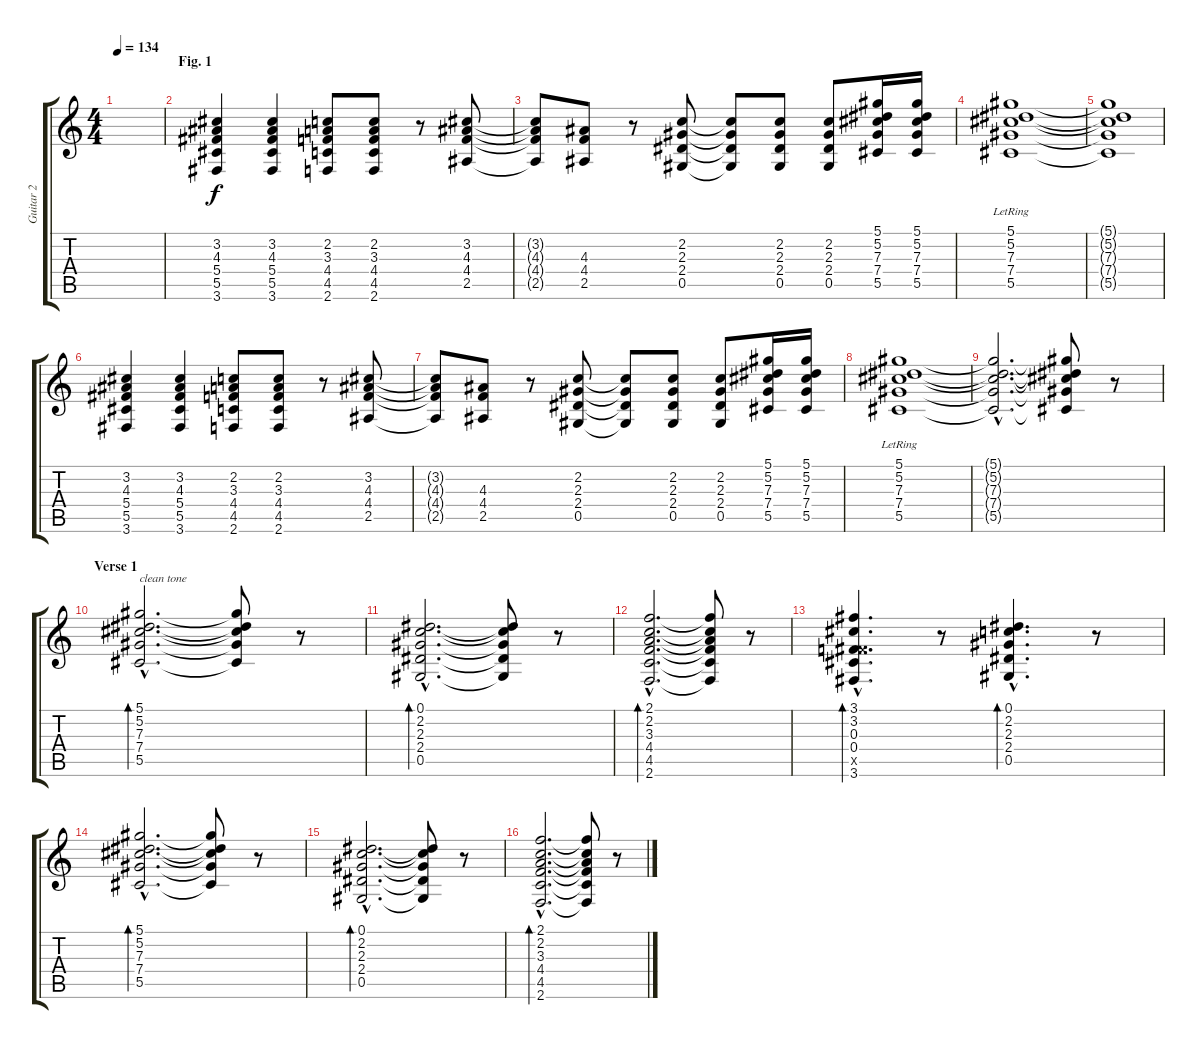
\track ("Guitar 2" "Guitar 2") {instrument distortionguitar}
\staff {score tabs}
\tuning (Eb4 Bb3 Gb3 Db3 Ab2 Eb2) {hide}
\ts (4 4)
\tempo 134
\clef g2
\ks c
|
\section ("" "Fig. 1")
(3.2 4.3 5.4 5.5 3.6).4 (3.2 4.3 5.4 5.5 3.6).4 (2.2 3.3 4.4 4.5 2.6).8 (2.2 3.3 4.4 4.5 2.6).8 r.8 (3.2 4.3 4.4 2.5).8 |
(3.2{t} 4.3{t} 4.4{t} 2.5{t}).8 (4.3 4.4 2.5).8 r.8 (2.2 2.3 2.4 0.5).8 (2.2{t} 2.3{t} 2.4{t} 0.5{t}).8 (2.2 2.3 2.4 0.5).8 (2.2 2.3 2.4 0.5).8 (5.1 5.2 7.3 7.4 5.5).16 (5.1 5.2 7.3 7.4 5.5).16 |
(5.1{lr} 5.2{lr} 7.3{lr} 7.4{lr} 5.5{lr}).1 |
(5.1{t} 5.2{t} 7.3{t} 7.4{t} 5.5{t}).1 |
(3.2 4.3 5.4 5.5 3.6).4 (3.2 4.3 5.4 5.5 3.6).4 (2.2 3.3 4.4 4.5 2.6).8 (2.2 3.3 4.4 4.5 2.6).8 r.8 (3.2 4.3 4.4 2.5).8 |
(3.2{t} 4.3{t} 4.4{t} 2.5{t}).8 (4.3 4.4 2.5).8 r.8 (2.2 2.3 2.4 0.5).8 (2.2{t} 2.3{t} 2.4{t} 0.5{t}).8 (2.2 2.3 2.4 0.5).8 (2.2 2.3 2.4 0.5).8 (5.1 5.2 7.3 7.4 5.5).16 (5.1 5.2 7.3 7.4 5.5).16 |
(5.1{lr} 5.2{lr} 7.3{lr} 7.4{lr} 5.5{lr}).1 |
(5.1{hac t} 5.2{hac t} 7.3{hac t} 7.4{hac t} 5.5{hac t}).2{d} (5.1{t} 5.2{t} 7.3{t} 7.4{t} 5.5{t}).8 r.8 |
\section ("" "Verse 1")
(5.1{hac} 5.2{hac} 7.3{hac} 7.4{hac} 5.5{hac}).2{d bd 120 txt "clean tone" instrument electricguitarjazz} (5.1{t} 5.2{t} 7.3{t} 7.4{t} 5.5{t}).8 r.8 |
(0.1{hac} 2.2{hac} 2.3{hac} 2.4{hac} 0.5{hac}).2{d bd 120} (0.1{t} 2.2{t} 2.3{t} 2.4{t} 0.5{t}).8 r.8 |
(2.1{hac} 2.2{hac} 3.3{hac} 4.4{hac} 4.5{hac} 2.6{hac}).2{d bd 120} (2.1{t} 2.2{t} 3.3{t} 4.4{t} 4.5{t} 2.6{t}).8 r.8 |
(3.1{hac} 3.2{hac} 0.3{hac} 0.4{hac} 9.5{hac x} 3.6{hac}).4{d bd 120} r.8 (0.1{hac} 2.2{hac} 2.3{hac} 2.4{hac} 0.5{hac}).4{d bd 120} r.8 |
(5.1{hac} 5.2{hac} 7.3{hac} 7.4{hac} 5.5{hac}).2{d bd 120} (5.1{t} 5.2{t} 7.3{t} 7.4{t} 5.5{t}).8 r.8 |
(0.1{hac} 2.2{hac} 2.3{hac} 2.4{hac} 0.5{hac}).2{d bd 120} (0.1{t} 2.2{t} 2.3{t} 2.4{t} 0.5{t}).8 r.8 |
(2.1{hac} 2.2{hac} 3.3{hac} 4.4{hac} 4.5{hac} 2.6{hac}).2{d bd 120} (2.1{t} 2.2{t} 3.3{t} 4.4{t} 4.5{t} 2.6{t}).8 r.8
